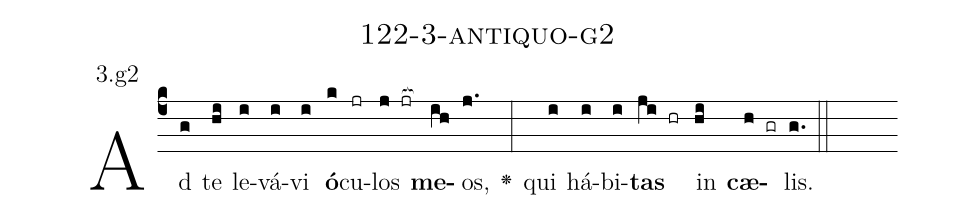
name: 122-3-antiquo-g2;
annotation: 3.g2;
%%
(c4)Ad(g) te(hi) le(i)vá(i)vi(i) <b>ó</b>(k)cu(jr)los(j jr[ocb:1{]) <b>me</b>(ih[ocb:0}])os,(j.) <v>\greheightstar</v>(:) qui(i) há(i)bi(i)<b>tas</b>(ji hr) in(hi) <b>cæ</b>(h gr)lis.(g.) (::)


%E(i) u(i) o(ji) u(hi) a(h) e.(g.) (::)
